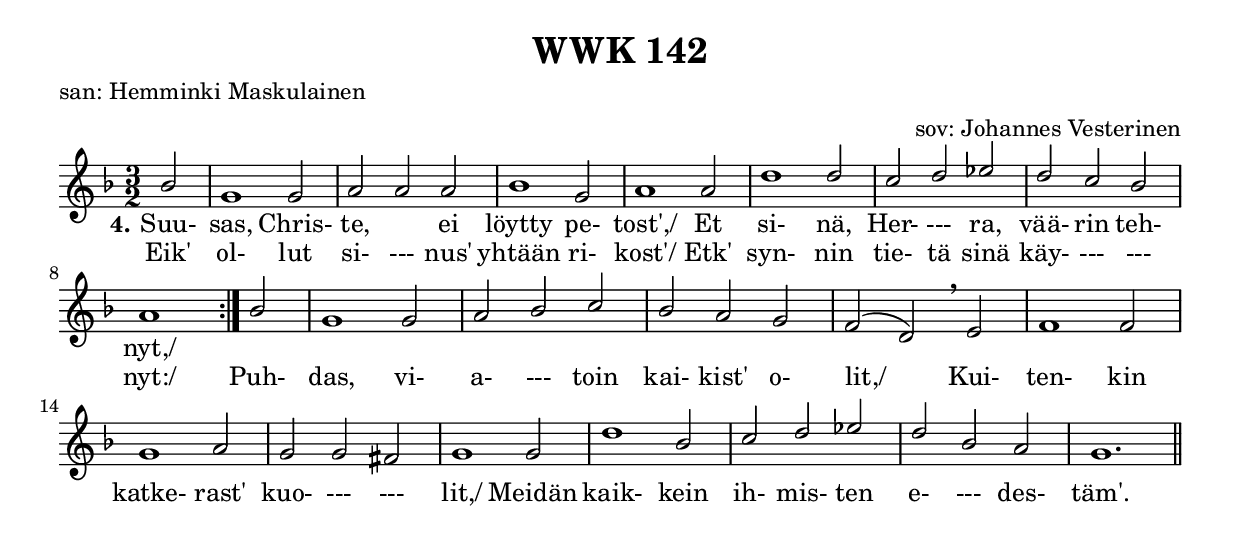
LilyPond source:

%% Wanhan wirsikirjan wirsi 142
%%


\include "deutsch.ly"

\version "2.18.0"

%#(set-global-staff-size 16)

\header {
    title = "WWK 142"
    poet = "san: Hemminki Maskulainen"
    arranger = "sov: Johannes Vesterinen"
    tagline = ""
}

sopMusic =   \relative c'' { 
    \key d \minor
%    \stemUp
    \time 3/2
    \partial 2*1
    \repeat volta 2 {
	b2 | g1 g2 | a2 a a | b1 g2 | a1 
    	a2 | d1 d2 | c d es | d2 c b | a1
    }
    b2 | g1 g2 | a b c | b a g | f( d) \breathe
    e | f1 f2 | g1 a2 | g2 g fis | g1
    g2 | d'1 b2 | c d es | d2 b a | 
    g1. \bar "||"
}


sanatEka = \lyricmode { 
    \set stanza = "1."
    O Je- su! kuin- kas o-let pii- nat- tu,/
    Pos- kill' pies- ty, syl- jett' ru- si- koit- tu./
}

sanatEkakerto = \lyricmode { 
	Or- jan- tap- pu- --- roill' kruu- nat- tu,/
	Sinun ruu- miis ruos- kit- tu, haa- voi- tet- tu,/
	Pur- pu- rall' pil- --- kall' nau- --- ret- tu,/
	Ve- ri pääst', kas- voist' vuo- da- tet- tu,/
	Koko ruu- mis ver- --- ta tiuk- --- --- kui.
}

sanatToka = \lyricmode { 
    \set stanza = "2."
    Ris- tin pääll' jä- se- net pin-go- te- tut,/
    Jalat, kä- det lä- pit- se lä- vis- te- tyt,/
}

sanatTokakerto = \lyricmode { 
	E- ti- kall', sa- --- pell' juo- tet- tu,/
 	Sydän rik- ki pil- --- kall' pis- --- tet- ty,/
	Julmall' Ju-ma- lan vi- --- hall' run- --- nel- tu,/
	Kylki kei- hääl' lä-pit- se tun- --- get- tu,/
	Sur- ki- all' kuo- le- mall' sur- --- mat- tu.
}

sanatNel = \lyricmode { 
    \set stanza = "4."
	Suu- sas, Chris- te, ___ ei löytty pe- tost',/
	Et si- nä, Her- --- ra, vää- rin teh- nyt,/
}

sanatNelkerto = \lyricmode { 
	Eik' ol- lut si- --- nus' yhtään ri- kost'/
	Etk' syn- nin tie- tä sinä käy- --- --- nyt:/
	Puh- das, vi- a- --- toin kai- kist' o- lit,/
	Kui- ten- kin katke- rast' kuo- --- --- lit,/
	Meidän kaik- kein ih- mis- ten e- --- des- täm'.
}


sanatKas = \lyricmode { 
    \set stanza = "8."
	Minä ain'yl- pi- ä: ___ sinä hil- jai- nen,/
	Puus- teill' ja purp- pu- rall' pil- --- kat- tu./
}

sanatKaskerto = \lyricmode { 
	Minä kova- kor- vai- nen: sinä kuu-li- ai- nen,/
	Minä röy-ki- ä: pii- keill' sinä kruu- --- nat- tu./
	Minä tur-has' kun- ni- as': sinä syl- --- jet- ty./
	Minä juo- mar': sa-pell' sinä juo- --- tet- tu./
	Minä he-ku- mas': si- nä si-dott', nau- --- lit- tu.
}

\score { 
    
    \context StaffGroup <<
	\context Staff = "women" <<
	    \context Voice = "sopranos" { \voiceOne \sopMusic }
	>>

	\lyricmode <<
%	    \lyricsto "sopranos" \new Lyrics \sanatEka
%	    \lyricsto "sopranos" \new Lyrics \sanatEkakerto
%	    \lyricsto "sopranos" \new Lyrics \sanatToka
%	    \lyricsto "sopranos" \new Lyrics \sanatTokakerto
	    \lyricsto "sopranos" \new Lyrics \sanatNel
	    \lyricsto "sopranos" \new Lyrics \sanatNelkerto
%	    \lyricsto "sopranos" \new Lyrics \sanatKas
%	    \lyricsto "sopranos" \new Lyrics \sanatKaskerto
	>>	

    >>


    \layout {
	indent = 0.0
%	line-width = 20.0\cm
%	textheight = 29.0\cm
%	interscoreline = 0\pt

%	\context {

	% a little smaller so lyrics can be closer to the staff. 
%	    \Staff
%	    \override VerticalAxisGroup.minimum-Y-extent = #'(-3 . 3) 
%	}
    }

    
  \midi {
    \tempo 2 = 180
    }


}
